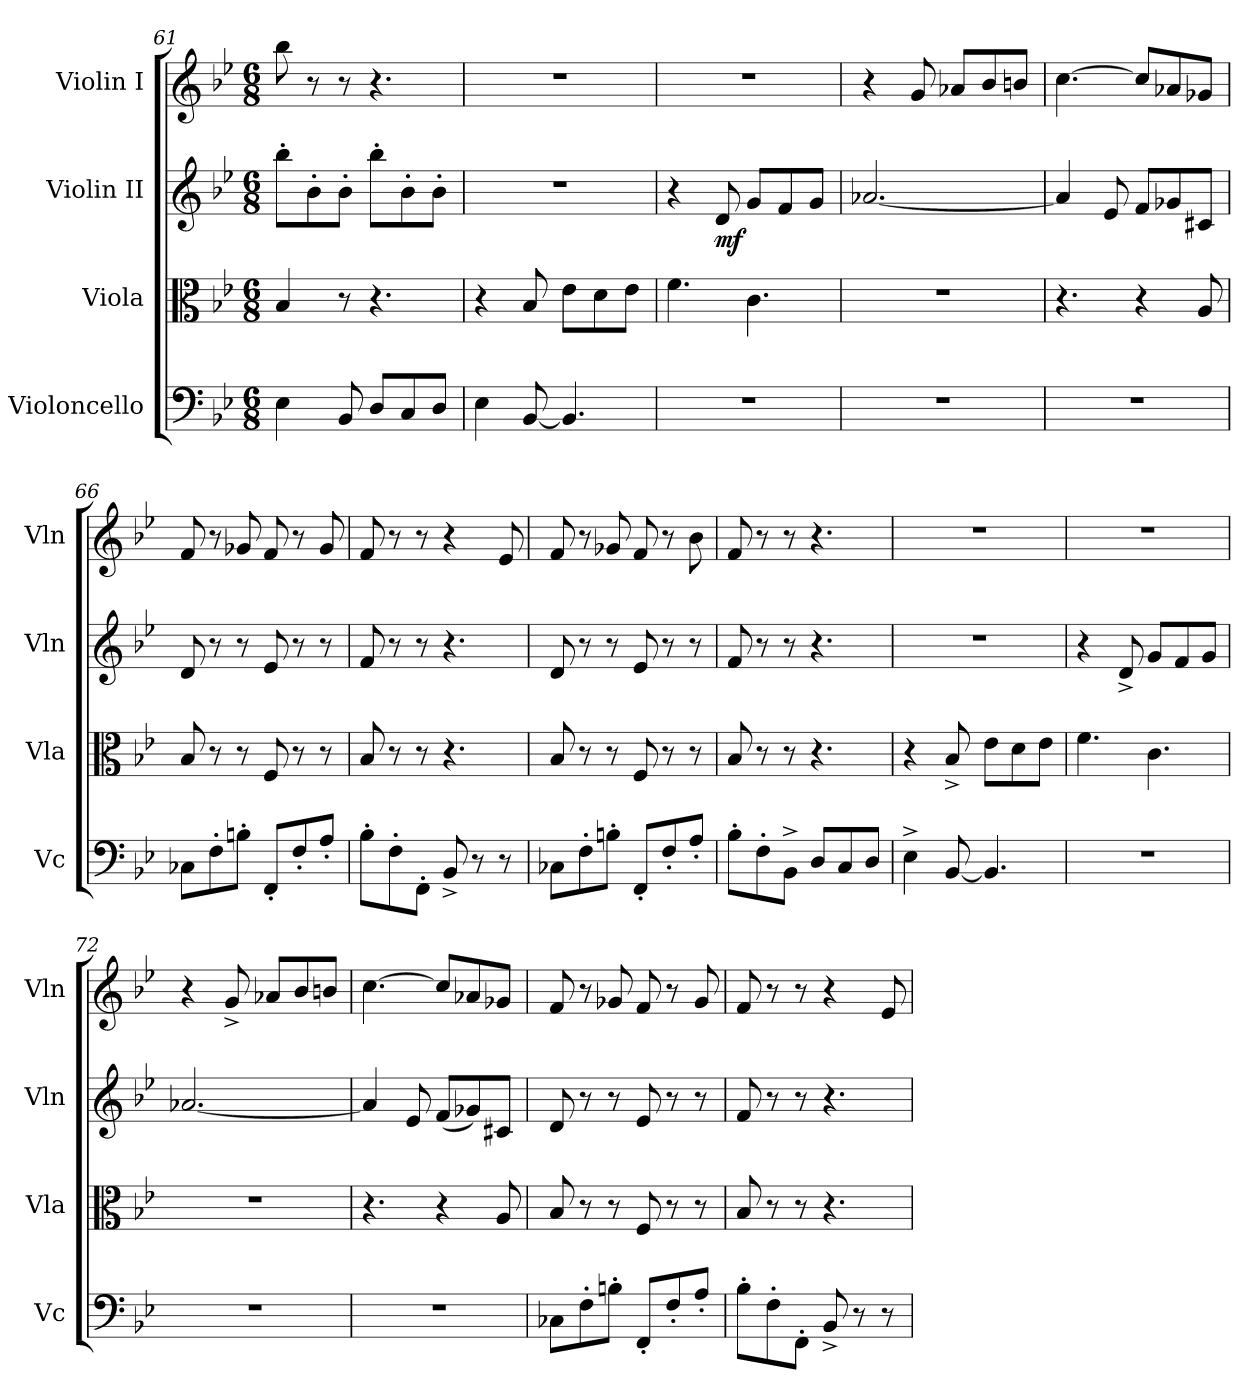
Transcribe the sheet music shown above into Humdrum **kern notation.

**kern	**kern	**kern	**dynam	**kern
*part4	*part3	*part2	*part2	*part1
*staff4	*staff3	*staff2	*staff2	*staff1
*I"Violoncello	*I"Viola	*I"Violin II	*	*I"Violin I
*I'Vc	*I'Vla	*I'Vln	*	*I'Vln
*clefF4	*clefC3	*clefG2	*	*clefG2
*k[b-e-]	*k[b-e-]	*k[b-e-]	*	*k[b-e-]
*M6/8	*M6/8	*M6/8	*	*M6/8
=61	=61	=61	=61	=61
4E-\	4B-/	8bb-'\L	.	8bb-\
.	.	8b-'\	.	8r
8BB-/	8r	8b-'\J	.	8r
8D/L	4.r	8bb-'\L	.	4.r
8C/	.	8b-'\	.	.
8D/J	.	8b-'\J	.	.
=62	=62	=62	=62	=62
4E-\	4r	2.r	.	2.r
[8BB-/	8B-/	.	.	.
4.BB-/]	8e-\L	.	.	.
.	8d\	.	.	.
.	8e-\J	.	.	.
=63	=63	=63	=63	=63
2.r	4.f\	4r	.	2.r
!	!	!	!LO:DY:b	!
.	.	8d/	mf	.
.	4.c\	8g/L	.	.
.	.	8f/	.	.
.	.	8g/J	.	.
=64	=64	=64	=64	=64
2.r	2.r	[2.a-X/	.	4r
.	.	.	.	8g/
.	.	.	.	8a-X/L
.	.	.	.	8b-/
.	.	.	.	8bn/J
=65	=65	=65	=65	=65
2.r	4.r	4a-/]	.	[4.cc\
.	.	8e-/	.	.
.	4r	8f/L	.	8cc/L]
.	.	8g-X/	.	8a-X/
.	8A/	8c#X/J	.	8g-X/J
=66	=66	=66	=66	=66
8C-X\L	8B-/	8d/	.	8f/
8F'\	8r	8r	.	8r
8Bn'\J	8r	8r	.	8g-X/
8FF'/L	8F/	8e-/	.	8f/
8F'/	8r	8r	.	8r
8A'/J	8r	8r	.	8g-/
=67	=67	=67	=67	=67
8B-'\L	8B-/	8f/	.	8f/
8F'\	8r	8r	.	8r
8FF'\J	8r	8r	.	8r
8BB-^/	4.r	4.r	.	4r
8r	.	.	.	.
8r	.	.	.	8e-/
=68	=68	=68	=68	=68
8C-X\L	8B-/	8d/	.	8f/
8F'\	8r	8r	.	8r
8Bn'\J	8r	8r	.	8g-X/
8FF'/L	8F/	8e-/	.	8f/
8F'/	8r	8r	.	8r
8A'/J	8r	8r	.	8b-\
=69	=69	=69	=69	=69
8B-'\L	8B-/	8f/	.	8f/
8F'\	8r	8r	.	8r
8BB-^\J	8r	8r	.	8r
8D/L	4.r	4.r	.	4.r
8C/	.	.	.	.
8D/J	.	.	.	.
=70	=70	=70	=70	=70
4E-^\	4r	2.r	.	2.r
[8BB-/	8B-^/	.	.	.
4.BB-/]	8e-\L	.	.	.
.	8d\	.	.	.
.	8e-\J	.	.	.
=71	=71	=71	=71	=71
2.r	4.f\	4r	.	2.r
.	.	8d^/	.	.
.	4.c\	8g/L	.	.
.	.	8f/	.	.
.	.	8g/J	.	.
=72	=72	=72	=72	=72
2.r	2.r	[2.a-X/	.	4r
.	.	.	.	8g^/
.	.	.	.	8a-X/L
.	.	.	.	8b-/
.	.	.	.	8bn/J
=73	=73	=73	=73	=73
2.r	4.r	4a-/]	.	[4.cc\
.	.	8e-/	.	.
.	4r	(<8f/L	.	8cc/L]
.	.	8g-X/)	.	8a-X/
.	8A/	8c#X/J	.	8g-X/J
=74	=74	=74	=74	=74
8C-X\L	8B-/	8d/	.	8f/
8F'\	8r	8r	.	8r
8Bn'\J	8r	8r	.	8g-X/
8FF'/L	8F/	8e-/	.	8f/
8F'/	8r	8r	.	8r
8A'/J	8r	8r	.	8g-/
=75	=75	=75	=75	=75
8B-'\L	8B-/	8f/	.	8f/
8F'\	8r	8r	.	8r
8FF'\J	8r	8r	.	8r
8BB-^/	4.r	4.r	.	4r
8r	.	.	.	.
8r	.	.	.	8e-/
=	=	=	=	=
*-	*-	*-	*-	*-
